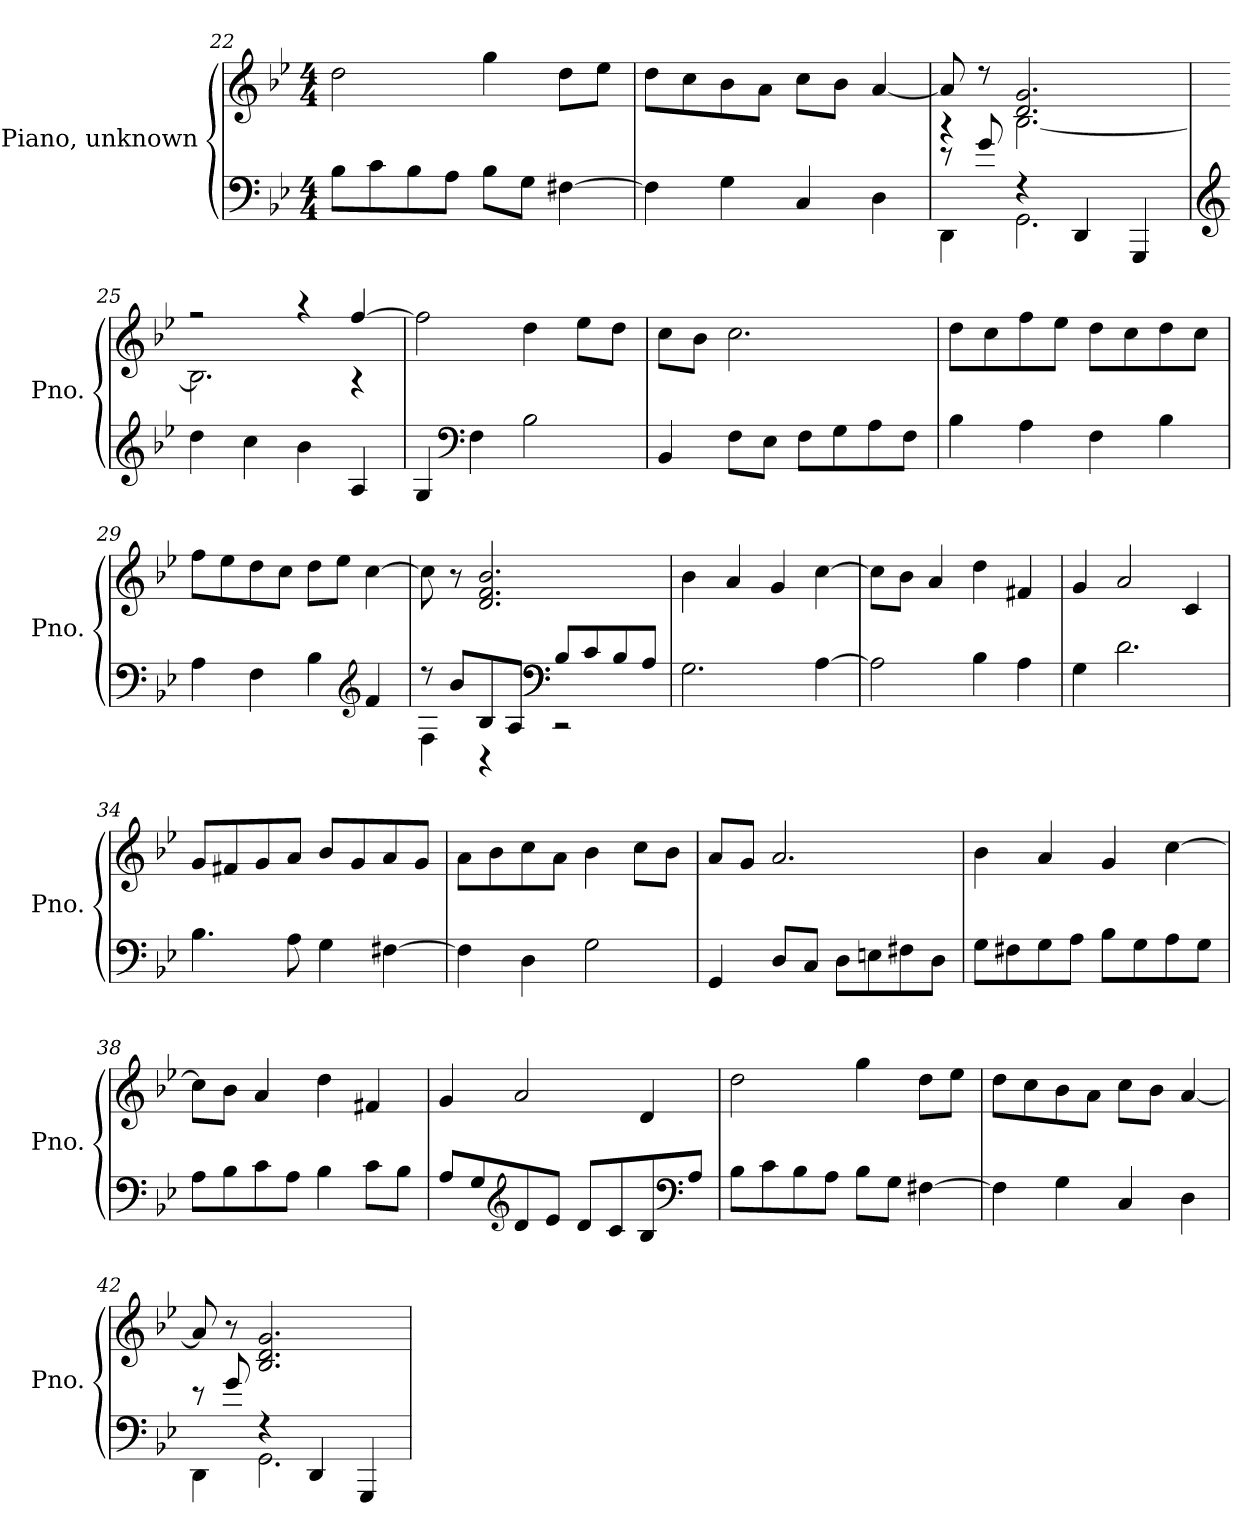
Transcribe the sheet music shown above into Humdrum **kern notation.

**kern	**kern
*part1	*part1
*staff2	*staff1
*I"Piano, unknown	*
*I'Pno.	*
*clefF4	*clefG2
*k[b-e-]	*k[b-e-]
*M4/4	*M4/4
=22	=22
8B-\L	2dd\
8c\	.
8B-\	.
8A\J	.
8B-\L	4gg\
8G\J	.
[4F#X\	8dd\L
.	8ee-\J
=23	=23
4F#\]	8dd\L
.	8cc\
4G\	8b-\
.	8a\J
4C/	8cc\L
.	8b-\J
4D\	[4a/
=24	=24
*^	*^
8r	4DD\	8a/]	4r
8g/	.	8r	.
4r	2.GG\	2.d/ 2.g/	[2.B-\
4DD/	.	.	.
4GGG/	.	.	.
*v	*v	*	*
=25	=25	=25
*clefG2	*	*
4dd\	2r	2.B-\]
4cc\	.	.
4b-\	4r	.
4A/	[4ff/	4r
*	*v	*v
!!LO:LB:g=z
=26	=26
4G/	2ff\]
*clefF4	*
4F\	.
2B-\	4dd\
.	8ee-\L
.	8dd\J
=27	=27
4BB-/	8cc\L
.	8b-\J
8F\L	2.cc\
8E-\J	.
8F\L	.
8G\	.
8A\	.
8F\J	.
=28	=28
4B-\	8dd\L
.	8cc\
4A\	8ff\
.	8ee-\J
4F\	8dd\L
.	8cc\
4B-\	8dd\
.	8cc\J
=29	=29
4A\	8ff\L
.	8ee-\
4F\	8dd\
.	8cc\J
4B-\	8dd\L
.	8ee-\J
*clefG2	*
4f/	[4cc\
=30	=30
*^	*
8r	4F\	8cc\]
8b-/L	.	8r
8B-/	4r	2.d/ 2.f/ 2.b-/
8A/J	.	.
*clefF4	*	*
8B-/L	2r	.
8c/	.	.
8B-/	.	.
8A/J	.	.
*v	*v	*
!!LO:PB:g=z
=31	=31
2.G\	4b-\
.	4a/
.	4g/
[4A\	[4cc\
=32	=32
2A\]	8cc\L]
.	8b-\J
.	4a/
4B-\	4dd\
4A\	4f#X/
=33	=33
4G\	4g/
2.d\	2a/
.	4c/
=34	=34
4.B-\	8g/L
.	8f#X/
.	8g/
8A\	8a/J
4G\	8b-/L
.	8g/
[4F#X\	8a/
.	8g/J
=35	=35
4F#\]	8a\L
.	8b-\
4D\	8cc\
.	8a\J
2G\	4b-\
.	8cc\L
.	8b-\J
=36	=36
4GG/	8a/L
.	8g/J
8D/L	2.a/
8C/J	.
8D\L	.
8En\	.
8F#X\	.
8D\J	.
!!LO:LB:g=z
=37	=37
8G\L	4b-\
8F#X\	.
8G\	4a/
8A\J	.
8B-\L	4g/
8G\	.
8A\	[4cc\
8G\J	.
=38	=38
8A\L	8cc\L]
8B-\	8b-\J
8c\	4a/
8A\J	.
4B-\	4dd\
8c\L	4f#X/
8B-\J	.
=39	=39
8A/L	4g/
8G/	.
*clefG2	*
8d/	2a/
8e-/J	.
8d/L	.
8c/	.
8B-/	4d/
*clefF4	*
8A/J	.
=40	=40
8B-\L	2dd\
8c\	.
8B-\	.
8A\J	.
8B-\L	4gg\
8G\J	.
[4F#X\	8dd\L
.	8ee-\J
!!LO:LB:g=z
=41	=41
4F#\]	8dd\L
.	8cc\
4G\	8b-\
.	8a\J
4C/	8cc\L
.	8b-\J
4D\	[4a/
=42	=42
*^	*
8r	4DD\	8a/]
8g/	.	8r
4r	2.GG\	2.B-/ 2.d/ 2.g/
4DD/	.	.
4GGG/	.	.
*v	*v	*
=	=
*-	*-
